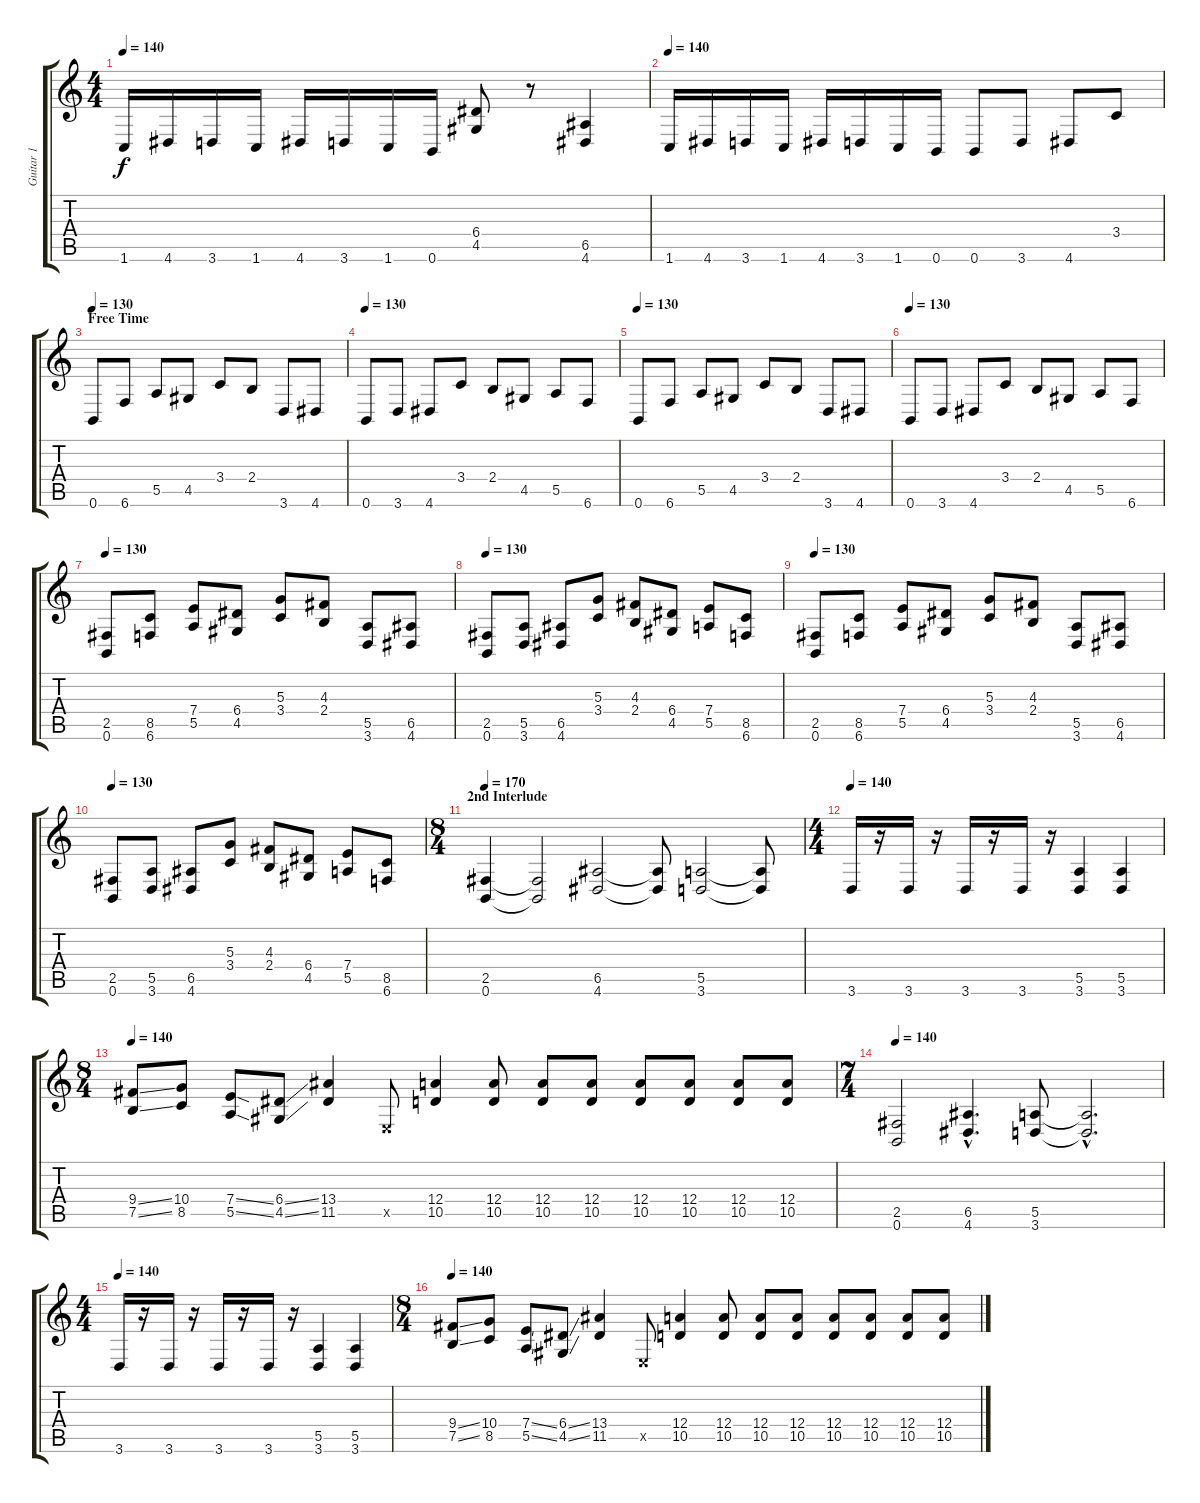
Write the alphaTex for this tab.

\track ("Guitar 1" "Guitar 1") {instrument distortionguitar}
\staff {score tabs}
\tuning (B3 Gb3 D3 A2 E2 B1) {hide}
\ts (4 4)
\tempo 140
\clef g2
\ks c
1.6.16{dy f} 4.6.16 3.6.16 1.6.16 4.6.16 3.6.16 1.6.16 0.6.16 (6.4 4.5).8 r.8 (6.5 4.6).4 |
\tempo 140
1.6.16 4.6.16 3.6.16 1.6.16 4.6.16 3.6.16 1.6.16 0.6.16 0.6.8 3.6.8 4.6.8 3.4.8 |
\section ("" "Free Time")
\tempo 130
0.6.8 6.6.8 5.5.8 4.5.8 3.4.8 2.4.8 3.6.8 4.6.8 |
\tempo 130
0.6.8 3.6.8 4.6.8 3.4.8 2.4.8 4.5.8 5.5.8 6.6.8 |
\tempo 130
0.6.8 6.6.8 5.5.8 4.5.8 3.4.8 2.4.8 3.6.8 4.6.8 |
\tempo 130
0.6.8 3.6.8 4.6.8 3.4.8 2.4.8 4.5.8 5.5.8 6.6.8 |
\tempo 130
(2.5 0.6).8 (8.5 6.6).8 (7.4 5.5).8 (6.4 4.5).8 (5.3 3.4).8 (4.3 2.4).8 (5.5 3.6).8 (6.5 4.6).8 |
\tempo 130
(2.5 0.6).8 (5.5 3.6).8 (6.5 4.6).8 (5.3 3.4).8 (4.3 2.4).8 (6.4 4.5).8 (7.4 5.5).8 (8.5 6.6).8 |
\tempo 130
(2.5 0.6).8 (8.5 6.6).8 (7.4 5.5).8 (6.4 4.5).8 (5.3 3.4).8 (4.3 2.4).8 (5.5 3.6).8 (6.5 4.6).8 |
\tempo 130
(2.5 0.6).8 (5.5 3.6).8 (6.5 4.6).8 (5.3 3.4).8 (4.3 2.4).8 (6.4 4.5).8 (7.4 5.5).8 (8.5 6.6).8 |
\ts (8 4)
\section ("" "2nd Interlude")
\tempo 170
(2.5 0.6).4 (2.5{t} 0.6{t}).2 (6.5 4.6).2 (6.5{t} 4.6{t}).8 (5.5 3.6).2 (5.5{t} 3.6{t}).8 |
\ts (4 4)
\tempo 140
3.6.16 r.16 3.6.16 r.16 3.6.16 r.16 3.6.16 r.16 (5.5 3.6).4 (5.5 3.6).4 |
\ts (8 4)
\tempo 140
(9.4{ss} 7.5{ss}).8 (10.4 8.5).8 (7.4{ss} 5.5{ss}).8 (6.4{ss} 4.5{ss}).8 (13.4 11.5).4 0.5{x}.8 (12.4 10.5).4 (12.4 10.5).8 (12.4 10.5).8 (12.4 10.5).8 (12.4 10.5).8 (12.4 10.5).8 (12.4 10.5).8 (12.4 10.5).8 |
\ts (7 4)
\tempo 140
(2.5 0.6).2 (6.5{hac} 4.6{hac}).4{d} (5.5 3.6).8 (5.5{hac t} 3.6{hac t}).2{d} |
\ts (4 4)
\tempo 140
3.6.16 r.16 3.6.16 r.16 3.6.16 r.16 3.6.16 r.16 (5.5 3.6).4 (5.5 3.6).4 |
\ts (8 4)
\tempo 140
(9.4{ss} 7.5{ss}).8 (10.4 8.5).8 (7.4{ss} 5.5{ss}).8 (6.4{ss} 4.5{ss}).8 (13.4 11.5).4 0.5{x}.8 (12.4 10.5).4 (12.4 10.5).8 (12.4 10.5).8 (12.4 10.5).8 (12.4 10.5).8 (12.4 10.5).8 (12.4 10.5).8 (12.4 10.5).8
